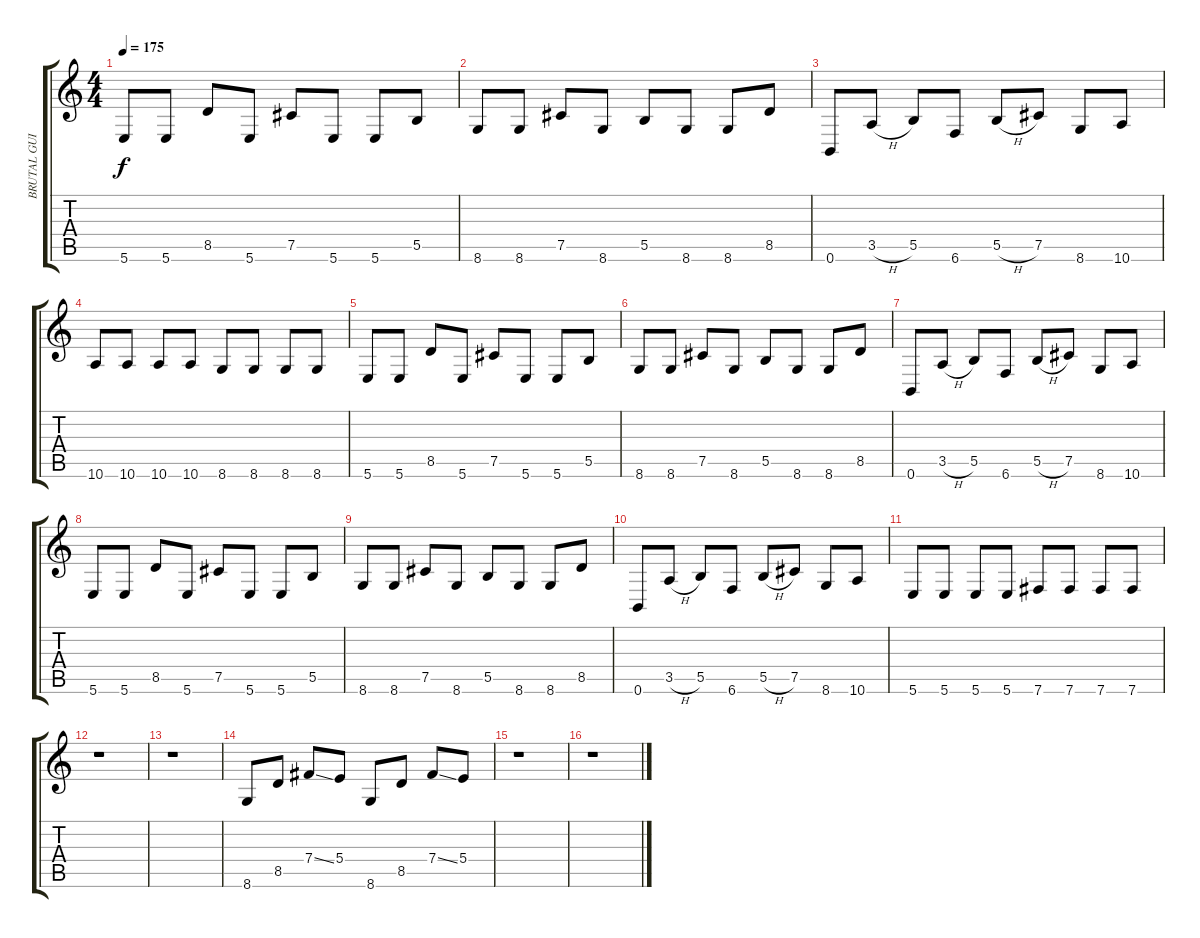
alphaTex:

\track ("BRUTAL GUITAR RAWR" "BRUTAL GUI") {instrument distortionguitar}
\staff {score tabs}
\tuning (Db4 Ab3 E3 B2 Gb2 B1) {hide}
\ts (4 4)
\tempo 175
\clef g2
\ks c
5.6.8{dy f} 5.6.8 8.5.8 5.6.8 7.5.8 5.6.8 5.6.8 5.5.8 |
8.6.8 8.6.8 7.5.8 8.6.8 5.5.8 8.6.8 8.6.8 8.5.8 |
0.6.8 3.5{h}.8 5.5.8 6.6.8 5.5{h}.8 7.5.8 8.6.8 10.6.8 |
10.6.8 10.6.8 10.6.8 10.6.8 8.6.8 8.6.8 8.6.8 8.6.8 |
5.6.8 5.6.8 8.5.8 5.6.8 7.5.8 5.6.8 5.6.8 5.5.8 |
8.6.8 8.6.8 7.5.8 8.6.8 5.5.8 8.6.8 8.6.8 8.5.8 |
0.6.8 3.5{h}.8 5.5.8 6.6.8 5.5{h}.8 7.5.8 8.6.8 10.6.8 |
5.6.8 5.6.8 8.5.8 5.6.8 7.5.8 5.6.8 5.6.8 5.5.8 |
8.6.8 8.6.8 7.5.8 8.6.8 5.5.8 8.6.8 8.6.8 8.5.8 |
0.6.8 3.5{h}.8 5.5.8 6.6.8 5.5{h}.8 7.5.8 8.6.8 10.6.8 |
5.6.8 5.6.8 5.6.8 5.6.8 7.6.8 7.6.8 7.6.8 7.6.8 |
r.1 |
r.1 |
8.6.8 8.5.8 7.4{ss}.8 5.4.8 8.6.8 8.5.8 7.4{ss}.8 5.4.8 |
r.1 |
r.1
